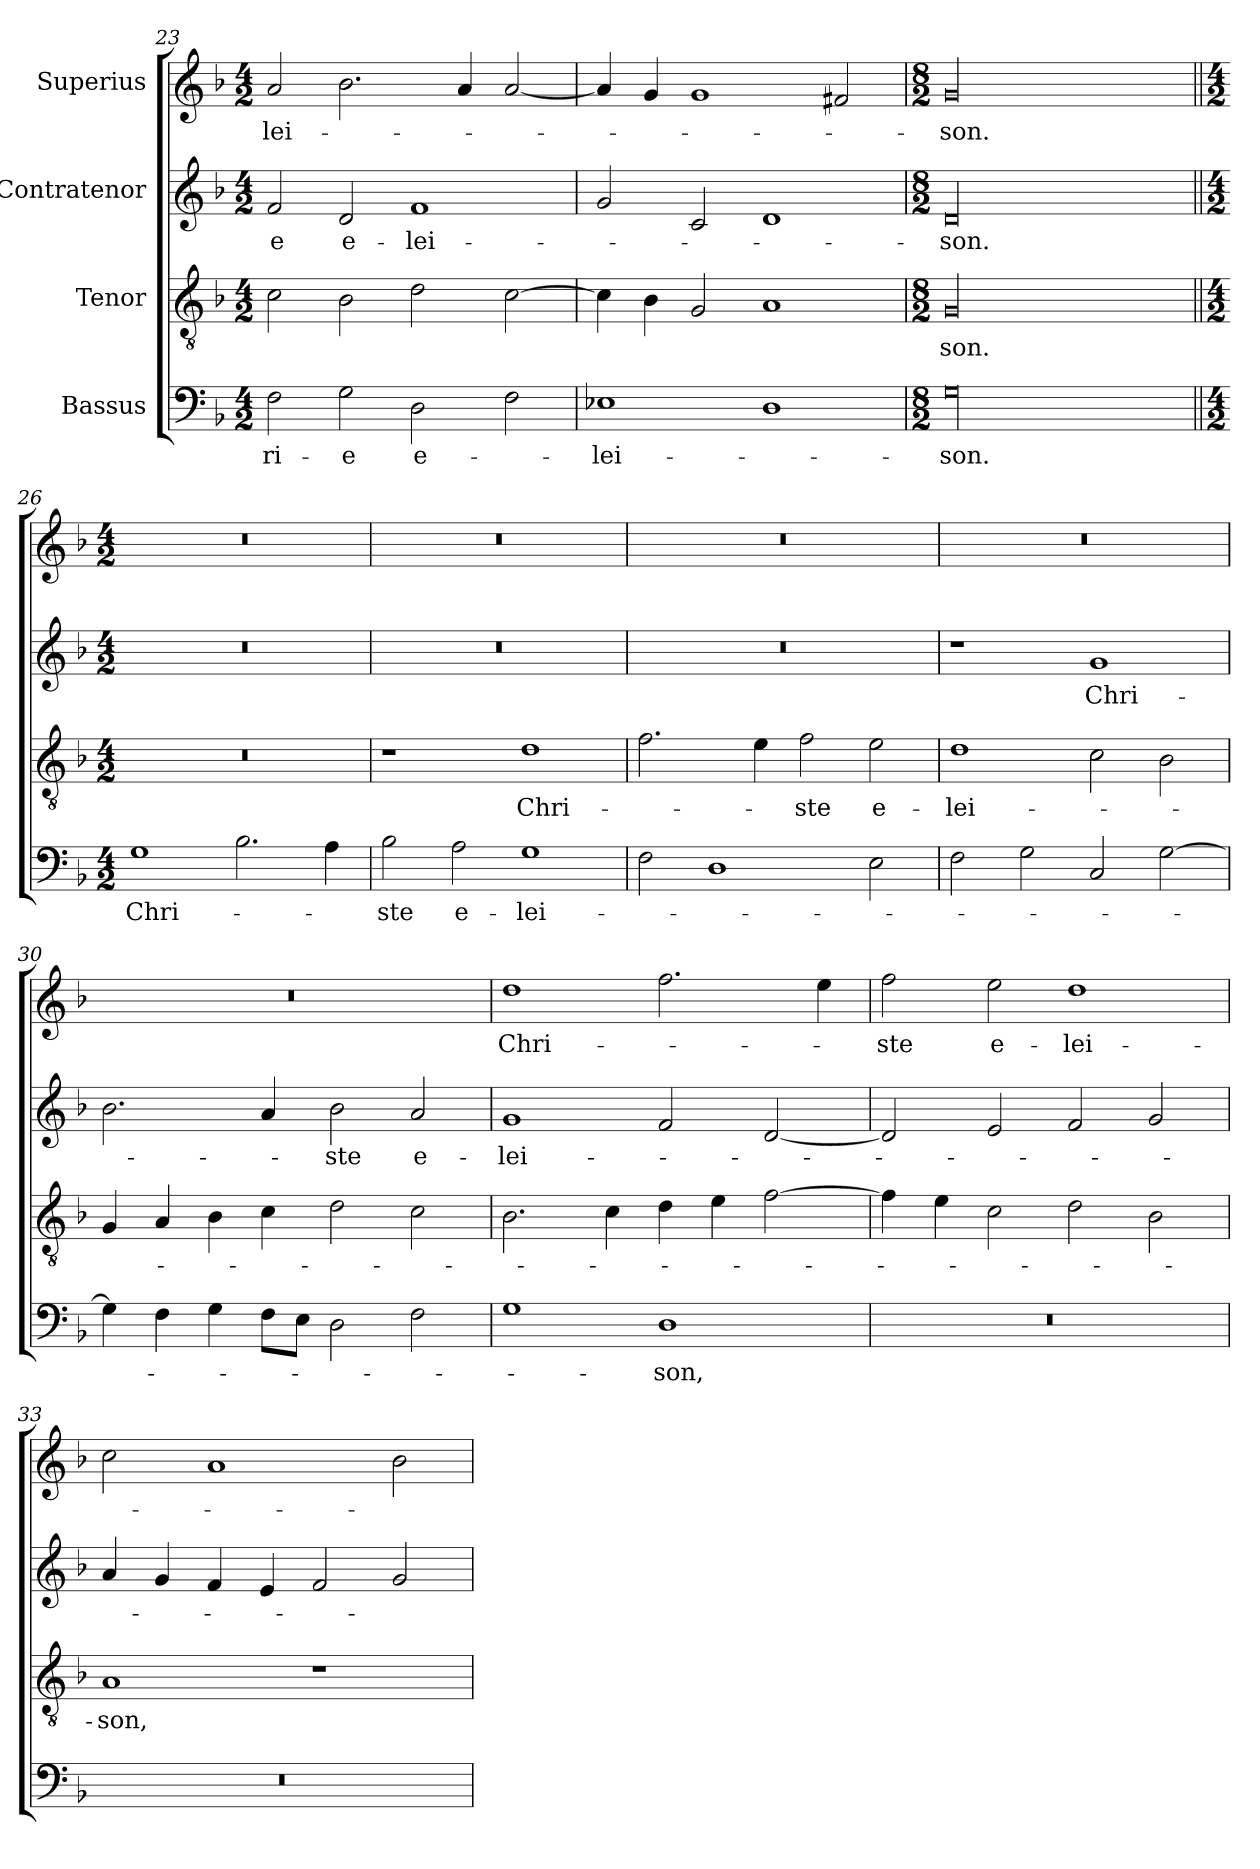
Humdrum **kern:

**kern	**text	**kern	**text	**kern	**text	**kern	**text
*part4	*part4	*part3	*part3	*part2	*part2	*part1	*part1
*staff4	*staff4	*staff3	*staff3	*staff2	*staff2	*staff1	*staff1
*I"Bassus	*	*I"Tenor	*	*I"Contratenor	*	*I"Superius	*
*clefF4	*	*clefGv2	*	*clefG2	*	*clefG2	*
*k[b-]	*	*k[b-]	*	*k[b-]	*	*k[b-]	*
*M4/2	*	*M4/2	*	*M4/2	*	*M4/2	*
=23	=23	=23	=23	=23	=23	=23	=23
2F\	-ri-	2c\	.	2f/	-e	2a/	-lei-
2G\	-e	2B-\	.	2d/	e-	2.b-\	.
2D\	e-	2d\	.	1f/	-lei-	.	.
.	.	.	.	.	.	4a/	.
2F\	.	[2c\	.	.	.	[2a/	.
=24	=24	=24	=24	=24	=24	=24	=24
1E-X\	-lei-	4c\]	.	2g/	.	4a/]	.
.	.	4B-\	.	.	.	4g/	.
.	.	2G/	.	2c/	.	1g/	.
1D\	.	1A/	.	1d/	.	.	.
.	.	.	.	.	.	2f#X/	.
=25	=25	=25	=25	=25	=25	=25	=25
*M8/2	*	*M8/2	*	*M8/2	*	*M8/2	*
00G\	-son.	00G/	-son.	00d/	-son.	00g/	-son.
=26||	=26||	=26||	=26||	=26||	=26||	=26||	=26||
*M4/2	*	*M4/2	*	*M4/2	*	*M4/2	*
1G\	Chri-	0r	.	0r	.	0r	.
2.B-\	.	.	.	.	.	.	.
4A\	.	.	.	.	.	.	.
=27	=27	=27	=27	=27	=27	=27	=27
2B-\	-ste	1r	.	0r	.	0r	.
2A\	e-	.	.	.	.	.	.
1G\	-lei-	1d\	Chri-	.	.	.	.
=28	=28	=28	=28	=28	=28	=28	=28
2F\	.	2.f\	.	0r	.	0r	.
1D\	.	.	.	.	.	.	.
.	.	4e\	.	.	.	.	.
.	.	2f\	-ste	.	.	.	.
2E\	.	2e\	e-	.	.	.	.
=29	=29	=29	=29	=29	=29	=29	=29
2F\	.	1d\	-lei-	1r	.	0r	.
2G\	.	.	.	.	.	.	.
2C/	.	2c\	.	1g/	Chri-	.	.
[2G\	.	2B-\	.	.	.	.	.
=30	=30	=30	=30	=30	=30	=30	=30
4G\]	.	4G/	.	2.b-\	.	0r	.
4F\	.	4A/	.	.	.	.	.
4G\	.	4B-\	.	.	.	.	.
8F\L	.	4c\	.	4a/	.	.	.
8E\J	.	.	.	.	.	.	.
2D\	.	2d\	.	2b-\	-ste	.	.
2F\	.	2c\	.	2a/	e-	.	.
=31	=31	=31	=31	=31	=31	=31	=31
1G\	.	2.B-\	.	1g/	-lei-	1dd\	Chri-
.	.	4c\	.	.	.	.	.
1D\	-son,	4d\	.	2f/	.	2.ff\	.
.	.	4e\	.	.	.	.	.
.	.	[2f\	.	[2d/	.	.	.
.	.	.	.	.	.	4ee\	.
=32	=32	=32	=32	=32	=32	=32	=32
0r	.	4f\]	.	2d/]	.	2ff\	-ste
.	.	4e\	.	.	.	.	.
.	.	2c\	.	2e/	.	2ee\	e-
.	.	2d\	.	2f/	.	1dd\	-lei-
.	.	2B-\	.	2g/	.	.	.
=33	=33	=33	=33	=33	=33	=33	=33
0r	.	1A/	-son,	4a/	.	2cc\	.
.	.	.	.	4g/	.	.	.
.	.	.	.	4f/	.	1a/	.
.	.	.	.	4e/	.	.	.
.	.	1r	.	2f/	.	.	.
.	.	.	.	2g/	.	2b-\	.
=	=	=	=	=	=	=	=
*-	*-	*-	*-	*-	*-	*-	*-
